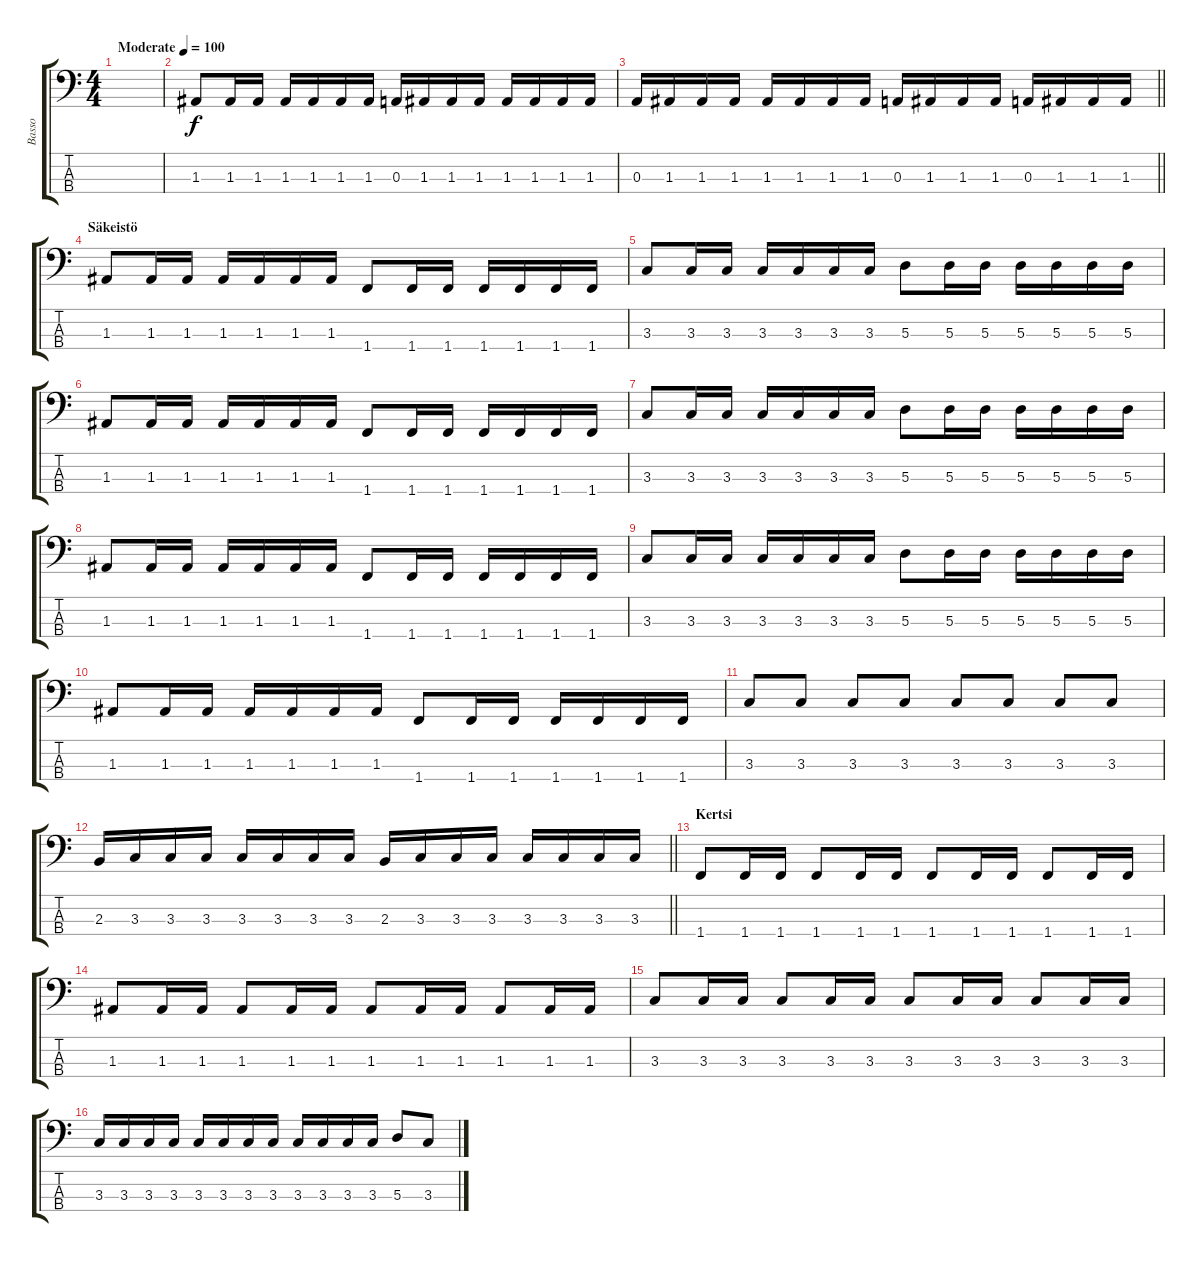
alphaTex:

\track ("Basso" "Basso") {instrument electricbassfinger}
\staff {score tabs}
\tuning (G2 D2 A1 E1) {hide}
\ts (4 4)
\tempo (100 "Moderate")
\clef f4
\ks c
|
1.3.8 1.3.16 1.3.16 1.3.16 1.3.16 1.3.16 1.3.16 0.3.16 1.3.16 1.3.16 1.3.16 1.3.16 1.3.16 1.3.16 1.3.16 |
\barLineRight lightlight
0.3.16 1.3.16 1.3.16 1.3.16 1.3.16 1.3.16 1.3.16 1.3.16 0.3.16 1.3.16 1.3.16 1.3.16 0.3.16 1.3.16 1.3.16 1.3.16 |
\section ("" "Säkeistö")
1.3.8 1.3.16 1.3.16 1.3.16 1.3.16 1.3.16 1.3.16 1.4.8 1.4.16 1.4.16 1.4.16 1.4.16 1.4.16 1.4.16 |
3.3.8 3.3.16 3.3.16 3.3.16 3.3.16 3.3.16 3.3.16 5.3.8 5.3.16 5.3.16 5.3.16 5.3.16 5.3.16 5.3.16 |
1.3.8 1.3.16 1.3.16 1.3.16 1.3.16 1.3.16 1.3.16 1.4.8 1.4.16 1.4.16 1.4.16 1.4.16 1.4.16 1.4.16 |
3.3.8 3.3.16 3.3.16 3.3.16 3.3.16 3.3.16 3.3.16 5.3.8 5.3.16 5.3.16 5.3.16 5.3.16 5.3.16 5.3.16 |
1.3.8 1.3.16 1.3.16 1.3.16 1.3.16 1.3.16 1.3.16 1.4.8 1.4.16 1.4.16 1.4.16 1.4.16 1.4.16 1.4.16 |
3.3.8 3.3.16 3.3.16 3.3.16 3.3.16 3.3.16 3.3.16 5.3.8 5.3.16 5.3.16 5.3.16 5.3.16 5.3.16 5.3.16 |
1.3.8 1.3.16 1.3.16 1.3.16 1.3.16 1.3.16 1.3.16 1.4.8 1.4.16 1.4.16 1.4.16 1.4.16 1.4.16 1.4.16 |
3.3.8 3.3.8 3.3.8 3.3.8 3.3.8 3.3.8 3.3.8 3.3.8 |
\barLineRight lightlight
2.3.16 3.3.16 3.3.16 3.3.16 3.3.16 3.3.16 3.3.16 3.3.16 2.3.16 3.3.16 3.3.16 3.3.16 3.3.16 3.3.16 3.3.16 3.3.16 |
\section ("" "Kertsi")
1.4.8 1.4.16 1.4.16 1.4.8 1.4.16 1.4.16 1.4.8 1.4.16 1.4.16 1.4.8 1.4.16 1.4.16 |
1.3.8 1.3.16 1.3.16 1.3.8 1.3.16 1.3.16 1.3.8 1.3.16 1.3.16 1.3.8 1.3.16 1.3.16 |
3.3.8 3.3.16 3.3.16 3.3.8 3.3.16 3.3.16 3.3.8 3.3.16 3.3.16 3.3.8 3.3.16 3.3.16 |
3.3.16 3.3.16 3.3.16 3.3.16 3.3.16 3.3.16 3.3.16 3.3.16 3.3.16 3.3.16 3.3.16 3.3.16 5.3.8 3.3.8
